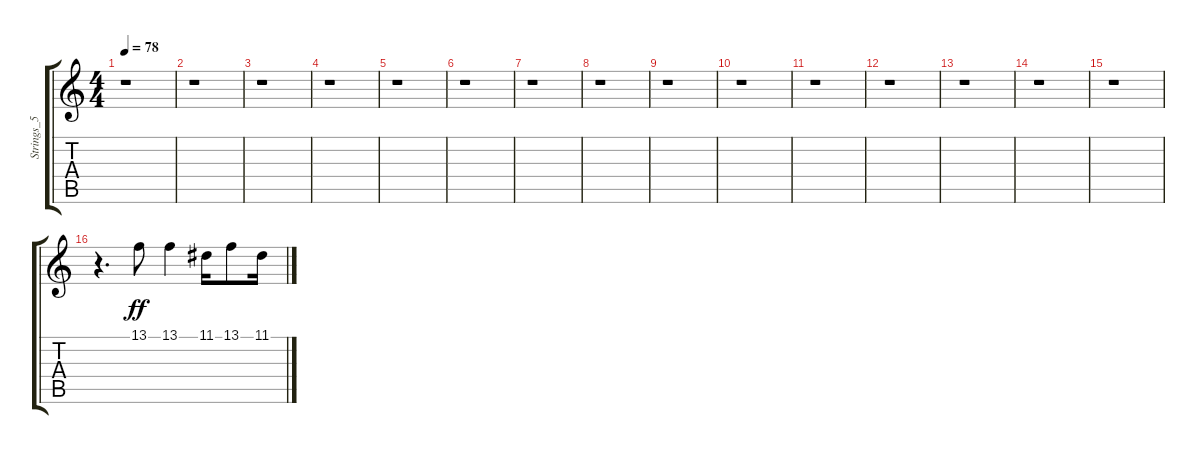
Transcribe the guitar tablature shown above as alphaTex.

\track ("Strings_5" "Strings_5") {instrument synthbrass1}
\staff {score tabs}
\tuning (E4 B3 G3 D3 A2 E2) {hide}
\ts (4 4)
\tempo 78
\clef g2
\ks c
r.1{dy ff} |
r.1 |
r.1 |
r.1 |
r.1 |
r.1 |
r.1 |
r.1 |
r.1 |
r.1 |
r.1 |
r.1 |
r.1 |
r.1 |
r.1 |
r.4{d} 13.1.8 13.1.4 11.1.16 13.1.8 11.1.16
